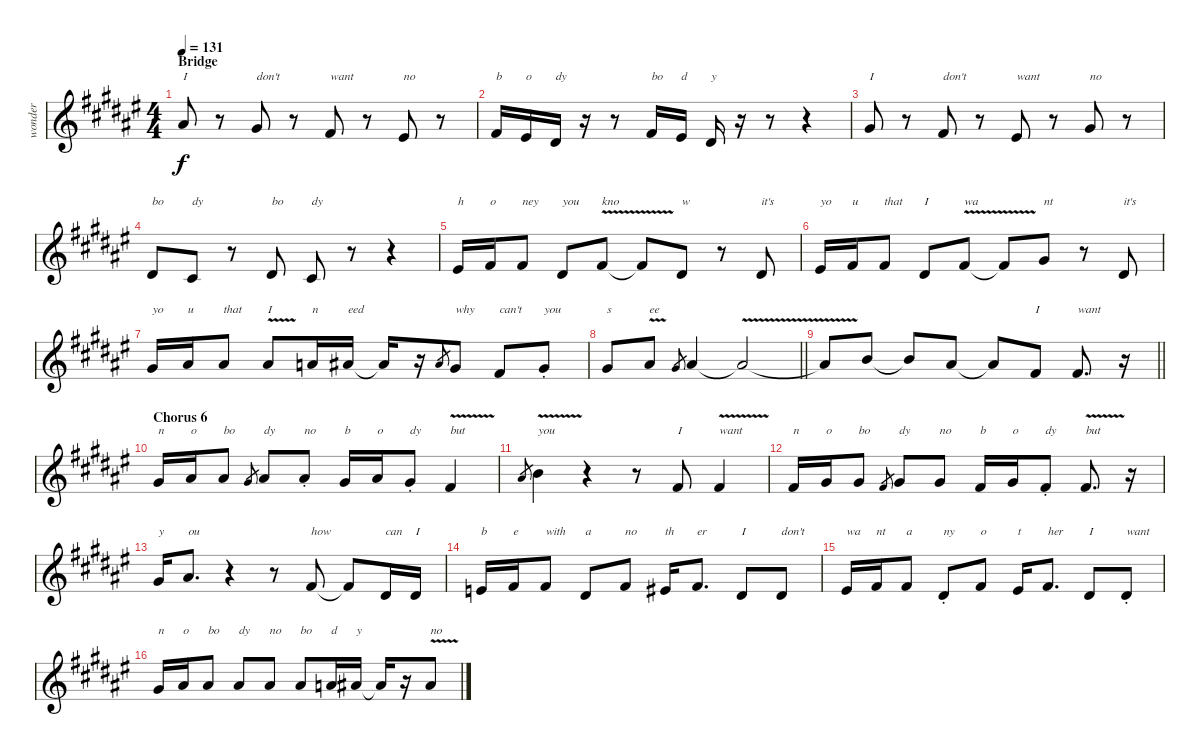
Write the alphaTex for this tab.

\track ("wonder" "wonder") {instrument lead2sawtooth}
\staff {score}
\tuning (E4 B3 G3 D3 A2 E2) {hide}
\ts (4 4)
\section ("" "Bridge")
\tempo 131
\clef g2
\ks f#
6.1.8{txt "I" dy f} r.8 4.1.8{txt "don't"} r.8 2.1.8{txt "want"} r.8 1.1.8{txt "no"} r.8 |
2.1.16{txt "b"} 1.1.16{txt "o"} 4.2.16{txt "dy"} r.16 r.8 2.1.16{txt "bo"} 1.1.16{txt "d"} 4.2.16{txt "y"} r.16 r.8 r.4 |
4.1.8{txt "I"} r.8 2.1.8{txt "don't"} r.8 1.1.8{txt "want"} r.8 4.1.8{txt "no"} r.8 |
4.2.8{txt "bo"} 2.2.8{txt "dy"} r.8 4.2.8{txt "bo"} 2.2.8{txt "dy"} r.8 r.4 |
1.1.16{txt "h"} 2.1.16{txt "o"} 2.1.8{txt "ney"} 4.2.8{txt "you"} 2.1{v}.8{txt "kno"} 2.1{t}.8 4.2.8{txt "w"} r.8 4.2.8{txt "it's"} |
1.1.16{txt "yo"} 2.1.16{txt "u"} 2.1.8{txt "that"} 4.2.8{txt "I"} 2.1{v}.8{txt "wa"} 2.1{t}.8 4.1.8{txt "nt"} r.8 4.2.8{txt "it's"} |
4.1.16{txt "yo"} 6.1.16{txt "u"} 6.1.8{txt "that"} 6.1{v}.8{txt "I"} 5.1.16{txt "n"} 6.1.16{txt "eed"} 6.1{t}.16 r.16 6.1.8{gr} 4.1.8{txt "why"} 2.1.8{txt "can't"} 4.1{st}.8{txt "you"} |
\barLineRight lightlight
4.1.8{txt "s"} 6.1{v}.8{txt "ee"} 4.1.8{gr} 6.1.4 6.1{v t}.2 |
\barLineRight lightlight
6.1{t}.8 7.1.8 7.1{t}.8 6.1.8 6.1{t}.8 2.1.8{txt "I"} 2.1.8{d txt "want"} r.16 |
\section ("" "Chorus 6")
4.1.16{txt "n"} 6.1.16{txt "o"} 6.1.8{txt "bo"} 4.1.8{gr} 6.1.8{txt "dy"} 6.1{st}.8{txt "no"} 4.1.16{txt "b"} 6.1.16{txt "o"} 4.1{st}.8{txt "dy"} 2.1{v}.4{txt "but"} |
6.1.8{gr} 7.1{v}.4{txt "you"} r.4 r.8 2.1.8{txt "I"} 2.1{v}.4{txt "want"} |
2.1.16{txt "n"} 4.1.16{txt "o"} 4.1.8{txt "bo"} 2.1.8{gr} 4.1.8{txt "dy"} 4.1.8{txt "no"} 2.1.16{txt "b"} 4.1.16{txt "o"} 2.1{st}.8{txt "dy"} 2.1{v}.8{d txt "but"} r.16 |
4.1.16{txt "y"} 6.1.8{d txt "ou"} r.4 r.8 2.1.8{txt "how"} 2.1{t}.8 4.2.16{txt "can"} 4.2.16{txt "I"} |
0.1.16{txt "b"} 2.1.16{txt "e"} 2.1.8{txt "with"} 4.2.8{txt "a"} 2.1.8{txt "no"} 1.1.16{txt "th"} 2.1.8{d txt "er"} 4.2.8{txt "I"} 4.2.8{txt "don't"} |
1.1.16{txt "wa"} 2.1.16{txt "nt"} 2.1.8{txt "a"} 4.2{st}.8{txt "ny"} 2.1.8{txt "o"} 1.1.16{txt "t"} 2.1.8{d txt "her"} 4.2.8{txt "I"} 4.2{st}.8{txt "want"} |
4.1.16{txt "n"} 6.1.16{txt "o"} 6.1.8{txt "bo"} 6.1.8{txt "dy"} 6.1.8{txt "no"} 6.1.8{txt "bo"} 5.1.16{txt "d"} 6.1.16{txt "y"} 6.1{t}.16 r.16 6.1{v}.8{txt "no"}
